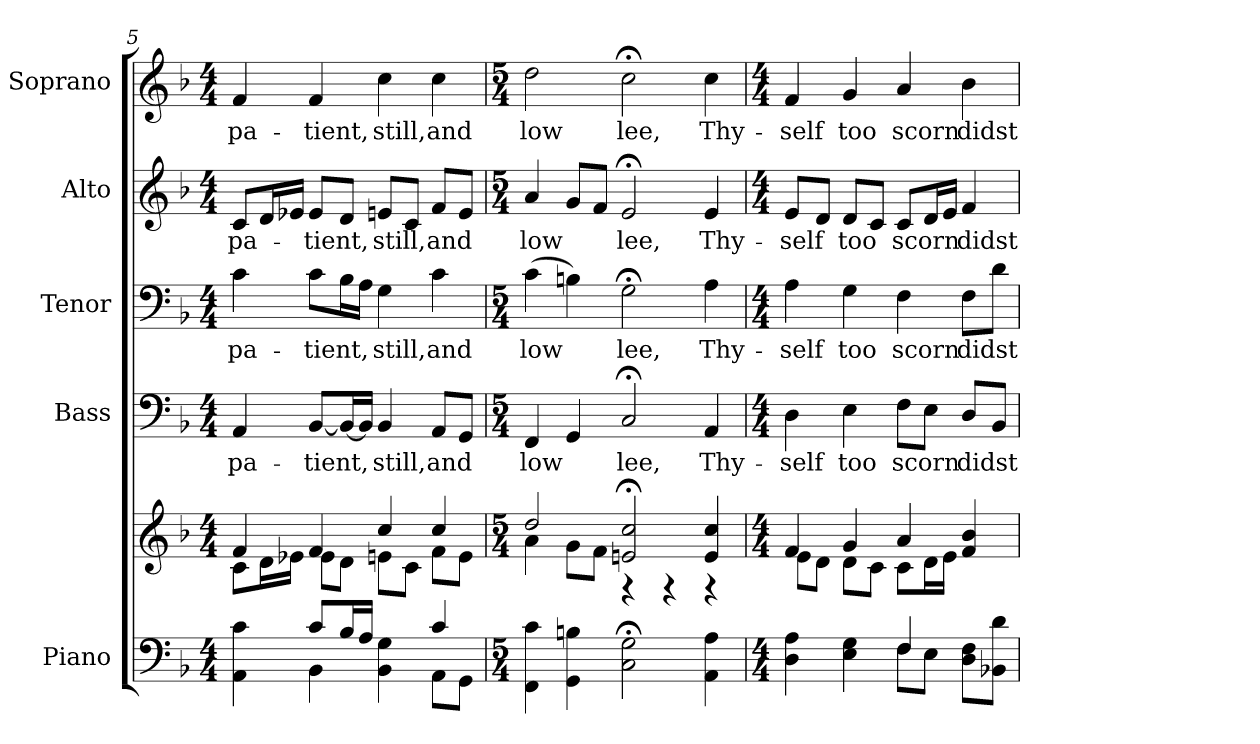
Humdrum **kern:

**kern	**kern	**kern	**text	**kern	**text	**kern	**text	**kern	**text
*part5	*part5	*part4	*part4	*part3	*part3	*part2	*part2	*part1	*part1
*staff6	*staff5	*staff4	*staff4	*staff3	*staff3	*staff2	*staff2	*staff1	*staff1
*I"Piano	*	*I"Bass	*	*I"Tenor	*	*I"Alto	*	*I"Soprano	*
*I'Pno.	*	*I'B.	*	*I'T.	*	*I'A.	*	*I'S.	*
*clefF4	*clefG2	*clefF4	*	*clefF4	*	*clefG2	*	*clefG2	*
*k[b-]	*k[b-]	*k[b-]	*	*k[b-]	*	*k[b-]	*	*k[b-]	*
*F:	*F:	*F:	*	*F:	*	*F:	*	*F:	*
*M4/4	*M4/4	*M4/4	*	*M4/4	*	*M4/4	*	*M4/4	*
=5	=5	=5	=5	=5	=5	=5	=5	=5	=5
*^	*^	*	*	*	*	*	*	*	*
!	!	!	!	!	!LO:LY:b:color=#000000	!	!	!	!	!	!
!	!	!	!	!	!	!	!LO:LY:b:color=#000000	!	!	!	!
!	!	!	!	!	!	!	!	!	!LO:LY:b:color=#000000	!	!
!	!	!	!	!	!	!	!	!	!	!	!LO:LY:b:color=#000000
4AAi\ 4ci	4ryy	4fi/	8ci\L	4AAi/	pa-	4ci\	pa-	8ci/L	pa-	4fi/	pa-
.	.	.	16di\L	.	.	.	.	16di/L	.	.	.
.	.	.	16e-Xi\JJ	.	.	.	.	16e-Xi/JJ	.	.	.
!	!	!	!	!	!LO:LY:b:color=#000000	!	!	!	!	!	!
!	!	!	!	!	!	!	!LO:LY:b:color=#000000	!	!	!	!
!	!	!	!	!	!	!	!	!	!LO:LY:b:color=#000000	!	!
!	!	!	!	!	!	!	!	!	!	!	!LO:LY:b:color=#000000
8ci/L	4BB-i\	4fi/	8e-i\L	[<8BB-i/L	-tient,	8ci\L	-tient,	8e-i/L	-tient,	4fi/	-tient,
16B-i/L	.	.	8di\J	16BB-i/L_<	.	16B-i\L	.	8di/J	.	.	.
16Ai/JJ	.	.	.	16BB-i/JJ]	.	16Ai\JJ	.	.	.	.	.
!	!	!	!	!	!LO:LY:b:color=#000000	!	!	!	!	!	!
!	!	!	!	!	!	!	!LO:LY:b:color=#000000	!	!	!	!
!	!	!	!	!	!	!	!	!	!LO:LY:b:color=#000000	!	!
!	!	!	!	!	!	!	!	!	!	!	!LO:LY:b:color=#000000
4BB-i\ 4Gi	4ryy	4cci/	8eni\L	4BB-i/	still,	4Gi\	still,	8eni/L	still,	4cci\	still,
.	.	.	8ci\J	.	.	.	.	8ci/J	.	.	.
!	!	!	!	!	!LO:LY:b:color=#000000	!	!	!	!	!	!
!	!	!	!	!	!	!	!LO:LY:b:color=#000000	!	!	!	!
!	!	!	!	!	!	!	!	!	!LO:LY:b:color=#000000	!	!
!	!	!	!	!	!	!	!	!	!	!	!LO:LY:b:color=#000000
4ci/	8AAi\L	4cci/	8fi\L	8AAi/L	and	4ci\	and	8fi/L	and	4cci\	and
.	8GGi\J	.	8ei\J	8GGi/J	.	.	.	8ei/J	.	.	.
*v	*v	*	*	*	*	*	*	*	*	*	*
!!LO:PB:g=z
=6	=6	=6	=6	=6	=6	=6	=6	=6	=6	=6
*M5/4	*M5/4	*	*M5/4	*	*M5/4	*	*M5/4	*	*M5/4	*
*^	*	*	*	*	*	*	*	*	*	*
!	!	!	!	!	!LO:LY:b:color=#000000	!	!	!	!	!	!
*v	*v	*	*	*	*	*	*	*	*	*	*
*^	*	*	*	*	*	*	*	*	*	*
!	!	!	!	!	!	!	!LO:LY:b:color=#000000	!	!	!	!
*v	*v	*	*	*	*	*	*	*	*	*	*
*^	*	*	*	*	*	*	*	*	*	*
!	!	!	!	!	!	!	!	!	!LO:LY:b:color=#000000	!	!
*v	*v	*	*	*	*	*	*	*	*	*	*
*^	*	*	*	*	*	*	*	*	*	*
!	!	!	!	!	!	!	!	!	!	!	!LO:LY:b:color=#000000
*v	*v	*	*	*	*	*	*	*	*	*	*
4FFi\ 4ci	2ddi/	4ai\	4FFi/	low	(4ci\	low	4ai/	low	2ddi\	low
4GGi\ 4Bni	.	8gi\L	4GGi/	.	4Bni\)	.	8gi/L	.	.	.
.	.	8fi\J	.	.	.	.	8fi/J	.	.	.
!	!	!	!	!LO:LY:b:color=#000000	!	!	!	!	!	!
!	!	!	!	!	!	!LO:LY:b:color=#000000	!	!	!	!
!	!	!	!	!	!	!	!	!LO:LY:b:color=#000000	!	!
!	!	!	!	!	!	!	!	!	!	!LO:LY:b:color=#000000
2Ci\; 2Gi;	2eni/; 2cci;	4r	2C;i/	lee,	2G;i\	lee,	2e;i/	lee,	2cc;i\	lee,
.	.	4r	.	.	.	.	.	.	.	.
!	!	!	!	!LO:LY:b:color=#000000	!	!	!	!	!	!
!	!	!	!	!	!	!LO:LY:b:color=#000000	!	!	!	!
!	!	!	!	!	!	!	!	!LO:LY:b:color=#000000	!	!
!	!	!	!	!	!	!	!	!	!	!LO:LY:b:color=#000000
4AAi\ 4Ai	4ei/ 4cci	4r	4AAi/	Thy-	4Ai\	Thy-	4ei/	Thy-	4cci\	Thy-
=7	=7	=7	=7	=7	=7	=7	=7	=7	=7	=7
*M4/4	*M4/4	*	*M4/4	*	*M4/4	*	*M4/4	*	*M4/4	*
*^	*	*	*	*	*	*	*	*	*	*
!	!	!	!	!	!LO:LY:b:color=#000000	!	!	!	!	!	!
!	!	!	!	!	!	!	!LO:LY:b:color=#000000	!	!	!	!
!	!	!	!	!	!	!	!	!	!LO:LY:b:color=#000000	!	!
!	!	!	!	!	!	!	!	!	!	!	!LO:LY:b:color=#000000
4Di\ 4Ai	2ryy	4fi/	8ei\L	4Di\	-self	4Ai\	-self	8ei/L	-self	4fi/	-self
.	.	.	8di\J	.	.	.	.	8di/J	.	.	.
!	!	!	!	!	!LO:LY:b:color=#000000	!	!	!	!	!	!
!	!	!	!	!	!	!	!LO:LY:b:color=#000000	!	!	!	!
!	!	!	!	!	!	!	!	!	!LO:LY:b:color=#000000	!	!
!	!	!	!	!	!	!	!	!	!	!	!LO:LY:b:color=#000000
4Ei\ 4Gi	.	4gi/	8di\L	4Ei\	too	4Gi\	too	8di/L	too	4gi/	too
.	.	.	8ci\J	.	.	.	.	8ci/J	.	.	.
!	!	!	!	!	!LO:LY:b:color=#000000	!	!	!	!	!	!
!	!	!	!	!	!	!	!LO:LY:b:color=#000000	!	!	!	!
!	!	!	!	!	!	!	!	!	!LO:LY:b:color=#000000	!	!
!	!	!	!	!	!	!	!	!	!	!	!LO:LY:b:color=#000000
4Fi/	8Fi\L	4ai/	8ci\L	8Fi\L	scorn	4Fi\	scorn	8ci/L	scorn	4ai/	scorn
.	8Ei\J	.	16di\L	8Ei\J	.	.	.	16di/L	.	.	.
.	.	.	16ei\JJ	.	.	.	.	16ei/JJ	.	.	.
!	!	!	!	!	!LO:LY:b:color=#000000	!	!	!	!	!	!
!	!	!	!	!	!	!	!LO:LY:b:color=#000000	!	!	!	!
!	!	!	!	!	!	!	!	!	!LO:LY:b:color=#000000	!	!
!	!	!	!	!	!	!	!	!	!	!	!LO:LY:b:color=#000000
8Di\ 8FiL	4ryy	4fi/ 4b-i	4ryy	8Di/L	didst	8Fi\L	didst	4fi/	didst	4b-i\	didst
8BB-Xi\ 8diJ	.	.	.	8BB-i/J	.	8di\J	.	.	.	.	.
*v	*v	*	*	*	*	*	*	*	*	*	*
*	*v	*v	*	*	*	*	*	*	*	*
=	=	=	=	=	=	=	=	=	=
*-	*-	*-	*-	*-	*-	*-	*-	*-	*-
